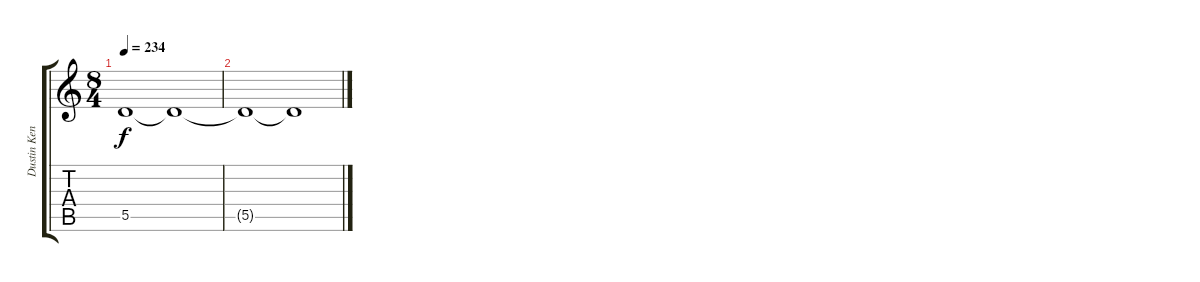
\track ("Dustin Kensrue" "Dustin Ken") {instrument overdrivenguitar}
\staff {score tabs}
\tuning (E4 B3 G3 D3 A2 E2) {hide}
\ts (8 4)
\tempo 234
\clef g2
\ks c
5.5.1{dy f} 5.5{t}.1 |
5.5{t}.1 5.5{t}.1
